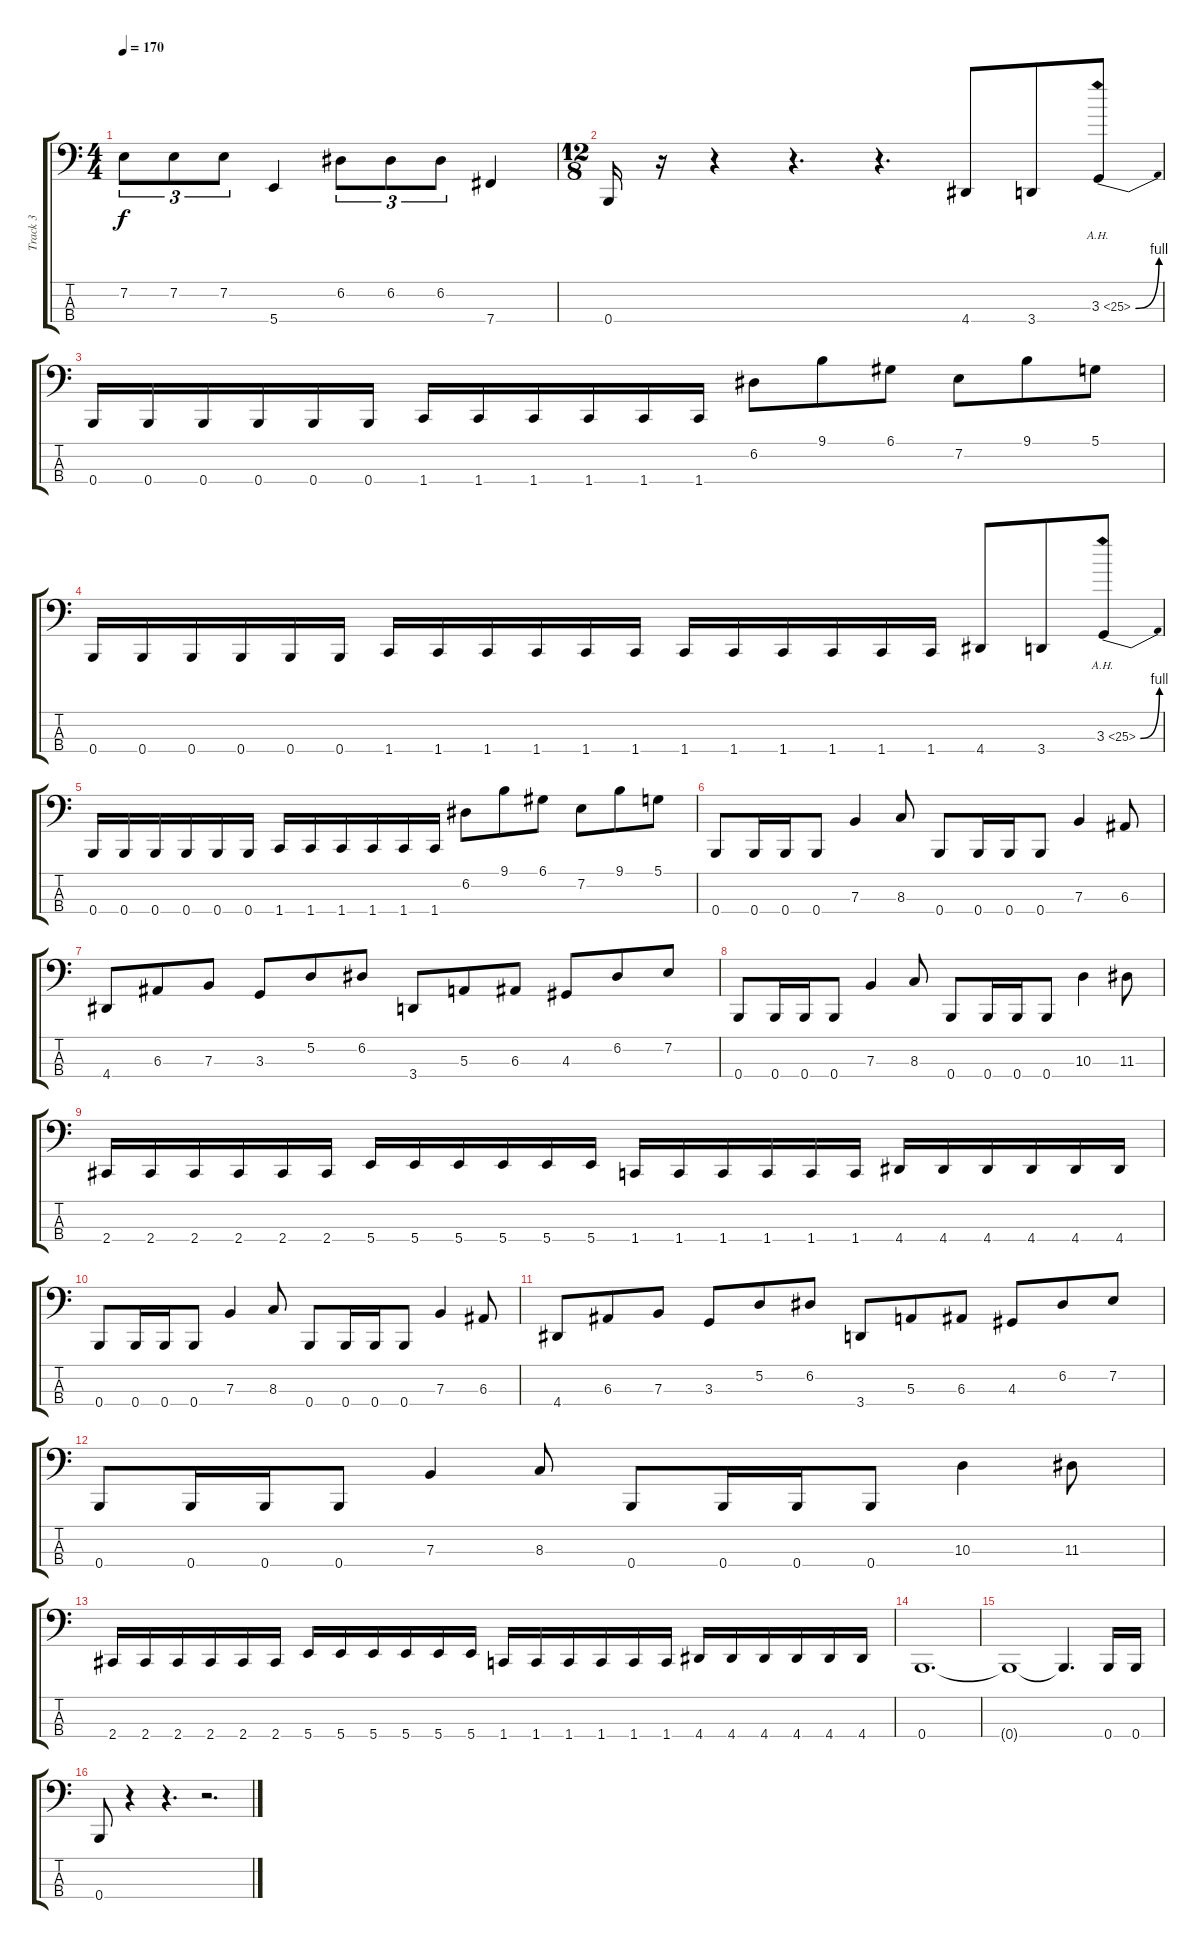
\track ("Track 3" "Track 3") {instrument electricbassfinger}
\staff {score tabs}
\tuning (D2 A1 E1 B0) {hide}
\ts (4 4)
\tempo 170
\clef f4
\ks c
7.2.8{tu (3 2) dy f} 7.2.8{tu (3 2)} 7.2.8{tu (3 2)} 5.4.4 6.2.8{tu (3 2)} 6.2.8{tu (3 2)} 6.2.8{tu (3 2)} 7.4.4 |
\ts (12 8)
0.4.16 r.16 r.4 r.4{d} r.4{d} 4.4.8 3.4.8 3.3{be (bend 0 0 60 4) ah 22}.8 |
0.4.16 0.4.16 0.4.16 0.4.16 0.4.16 0.4.16 1.4.16 1.4.16 1.4.16 1.4.16 1.4.16 1.4.16 6.2.8 9.1.8 6.1.8 7.2.8 9.1.8 5.1.8 |
0.4.16 0.4.16 0.4.16 0.4.16 0.4.16 0.4.16 1.4.16 1.4.16 1.4.16 1.4.16 1.4.16 1.4.16 1.4.16 1.4.16 1.4.16 1.4.16 1.4.16 1.4.16 4.4.8 3.4.8 3.3{be (bend 0 0 60 4) ah 22}.8 |
0.4.16 0.4.16 0.4.16 0.4.16 0.4.16 0.4.16 1.4.16 1.4.16 1.4.16 1.4.16 1.4.16 1.4.16 6.2.8 9.1.8 6.1.8 7.2.8 9.1.8 5.1.8 |
0.4.8 0.4.16 0.4.16 0.4.8 7.3.4 8.3.8 0.4.8 0.4.16 0.4.16 0.4.8 7.3.4 6.3.8 |
4.4.8 6.3.8 7.3.8 3.3.8 5.2.8 6.2.8 3.4.8 5.3.8 6.3.8 4.3.8 6.2.8 7.2.8 |
0.4.8 0.4.16 0.4.16 0.4.8 7.3.4 8.3.8 0.4.8 0.4.16 0.4.16 0.4.8 10.3.4 11.3.8 |
2.4.16 2.4.16 2.4.16 2.4.16 2.4.16 2.4.16 5.4.16 5.4.16 5.4.16 5.4.16 5.4.16 5.4.16 1.4.16 1.4.16 1.4.16 1.4.16 1.4.16 1.4.16 4.4.16 4.4.16 4.4.16 4.4.16 4.4.16 4.4.16 |
0.4.8 0.4.16 0.4.16 0.4.8 7.3.4 8.3.8 0.4.8 0.4.16 0.4.16 0.4.8 7.3.4 6.3.8 |
4.4.8 6.3.8 7.3.8 3.3.8 5.2.8 6.2.8 3.4.8 5.3.8 6.3.8 4.3.8 6.2.8 7.2.8 |
0.4.8 0.4.16 0.4.16 0.4.8 7.3.4 8.3.8 0.4.8 0.4.16 0.4.16 0.4.8 10.3.4 11.3.8 |
2.4.16 2.4.16 2.4.16 2.4.16 2.4.16 2.4.16 5.4.16 5.4.16 5.4.16 5.4.16 5.4.16 5.4.16 1.4.16 1.4.16 1.4.16 1.4.16 1.4.16 1.4.16 4.4.16 4.4.16 4.4.16 4.4.16 4.4.16 4.4.16 |
0.4.1{d} |
0.4{t}.1 0.4{t}.4{d} 0.4.16 0.4.16 |
0.4.8 r.4 r.4{d} r.2{d}
